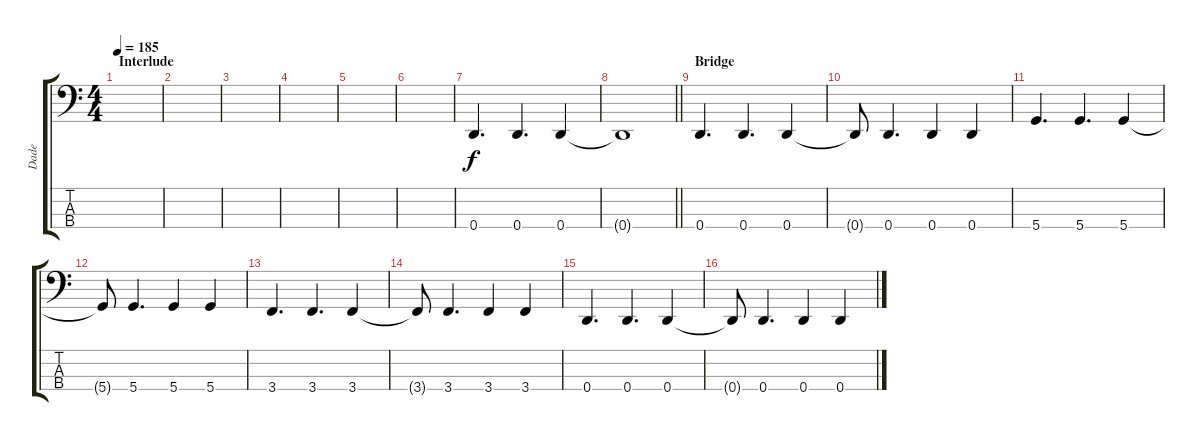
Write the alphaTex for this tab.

\track ("Dade" "Dade") {instrument electricbassfinger}
\staff {score tabs}
\tuning (G2 D2 A1 D1) {hide}
\ts (4 4)
\section ("" "Interlude")
\tempo 185
\clef f4
\ks c
|
|
|
|
|
|
0.4.4{d} 0.4.4{d} 0.4.4 |
\barLineRight lightlight
0.4{t}.1 |
\section ("" "Bridge")
0.4.4{d} 0.4.4{d} 0.4.4 |
0.4{t}.8 0.4.4{d} 0.4.4 0.4.4 |
5.4.4{d} 5.4.4{d} 5.4.4 |
5.4{t}.8 5.4.4{d} 5.4.4 5.4.4 |
3.4.4{d} 3.4.4{d} 3.4.4 |
3.4{t}.8 3.4.4{d} 3.4.4 3.4.4 |
0.4.4{d} 0.4.4{d} 0.4.4 |
0.4{t}.8 0.4.4{d} 0.4.4 0.4.4
